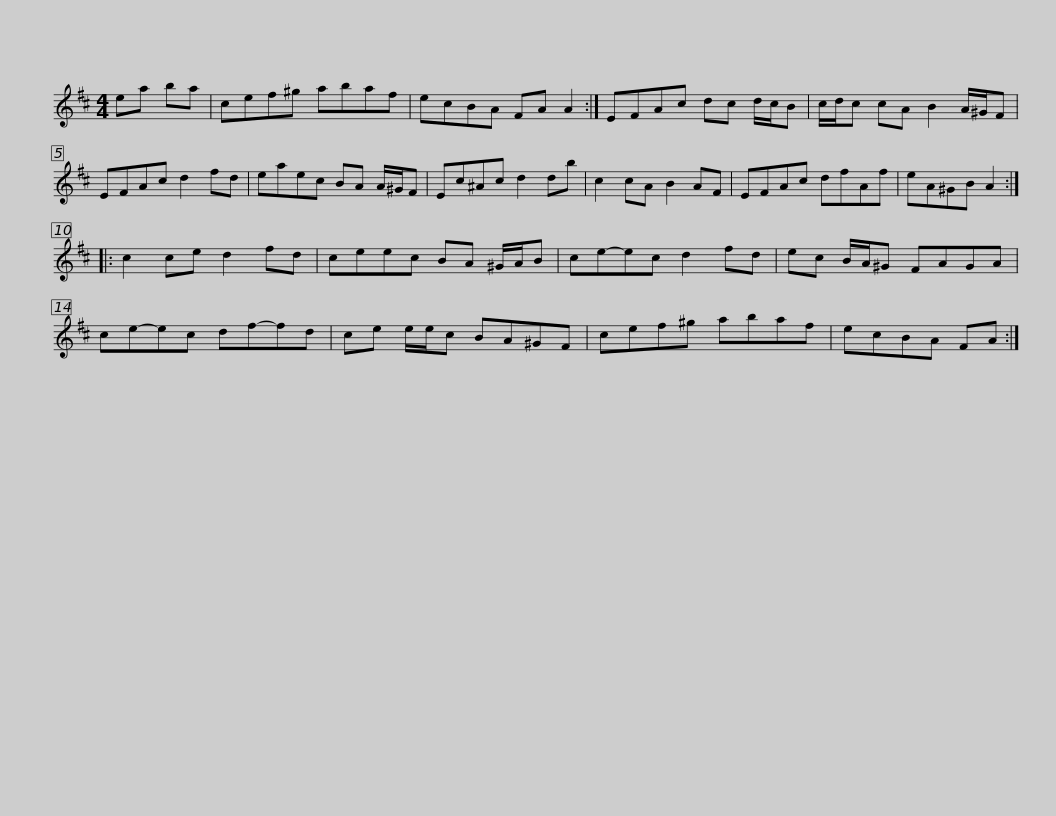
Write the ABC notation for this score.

X:1
L:1/8
M:4/4
I:linebreak $
K:D
V:1 treble
V:1
 ea ba | cef^g abaf | ecBA FA A2 :| EFAc dc d/c/B | c/d/c cA B2 A/^G/F |$ %5
 EFAc d2 fd | eaec BA A/^G/F | Ec^Ac d2 db | c2 cA B2 AF | EFAc dfAf | %10
 eA^GB A2 ::$ c2 ce d2 fd | ceec BA ^G/A/B | ce-ec d2 fd | ec B/A/^G FAGA | %15
 ce-ec df-fd |$ ce e/e/c BA^GF | cef^g abaf | ecBA FA :| %19
